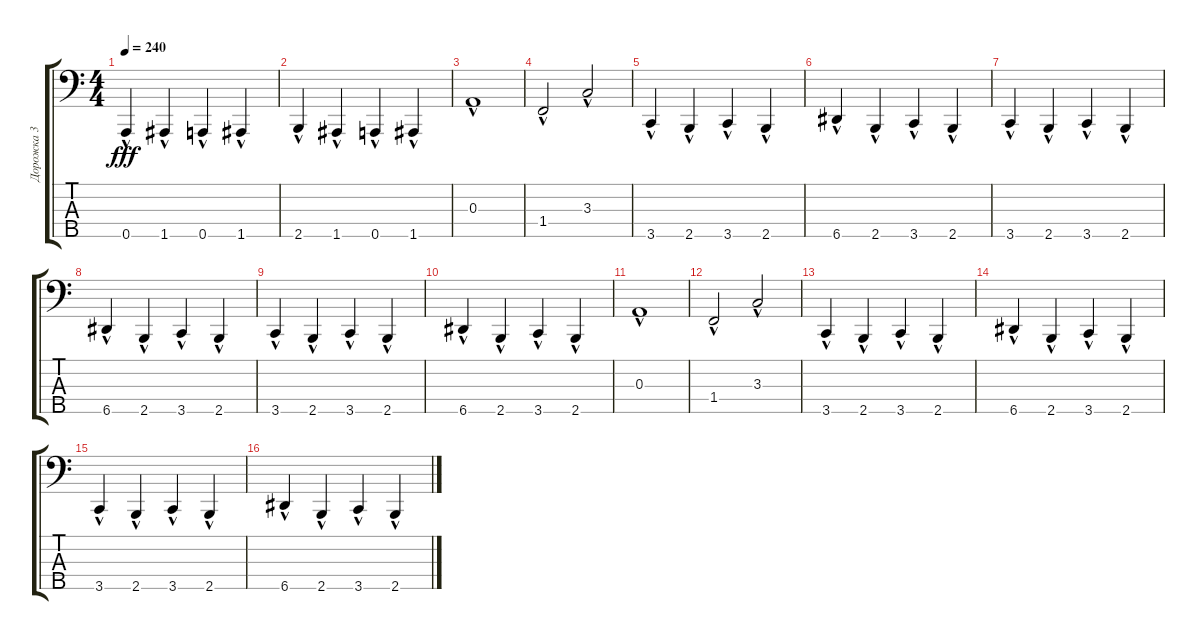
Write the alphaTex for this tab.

\track ("Дорожка 3" "Дорожка 3") {instrument electricbasspick}
\staff {score tabs}
\tuning (G2 D2 A1 E1 A0) {hide}
\ts (4 4)
\tempo 240
\clef f4
\ks c
0.5{hac}.4{dy fff} 1.5{hac}.4 0.5{hac}.4 1.5{hac}.4 |
2.5{hac}.4 1.5{hac}.4 0.5{hac}.4 1.5{hac}.4 |
0.3{hac}.1 |
1.4{hac}.2 3.3{hac}.2 |
3.5{hac}.4 2.5{hac}.4 3.5{hac}.4 2.5{hac}.4 |
6.5{hac}.4 2.5{hac}.4 3.5{hac}.4 2.5{hac}.4 |
3.5{hac}.4 2.5{hac}.4 3.5{hac}.4 2.5{hac}.4 |
6.5{hac}.4 2.5{hac}.4 3.5{hac}.4 2.5{hac}.4 |
3.5{hac}.4 2.5{hac}.4 3.5{hac}.4 2.5{hac}.4 |
6.5{hac}.4 2.5{hac}.4 3.5{hac}.4 2.5{hac}.4 |
0.3{hac}.1 |
1.4{hac}.2 3.3{hac}.2 |
3.5{hac}.4 2.5{hac}.4 3.5{hac}.4 2.5{hac}.4 |
6.5{hac}.4 2.5{hac}.4 3.5{hac}.4 2.5{hac}.4 |
3.5{hac}.4 2.5{hac}.4 3.5{hac}.4 2.5{hac}.4 |
6.5{hac}.4 2.5{hac}.4 3.5{hac}.4 2.5{hac}.4
